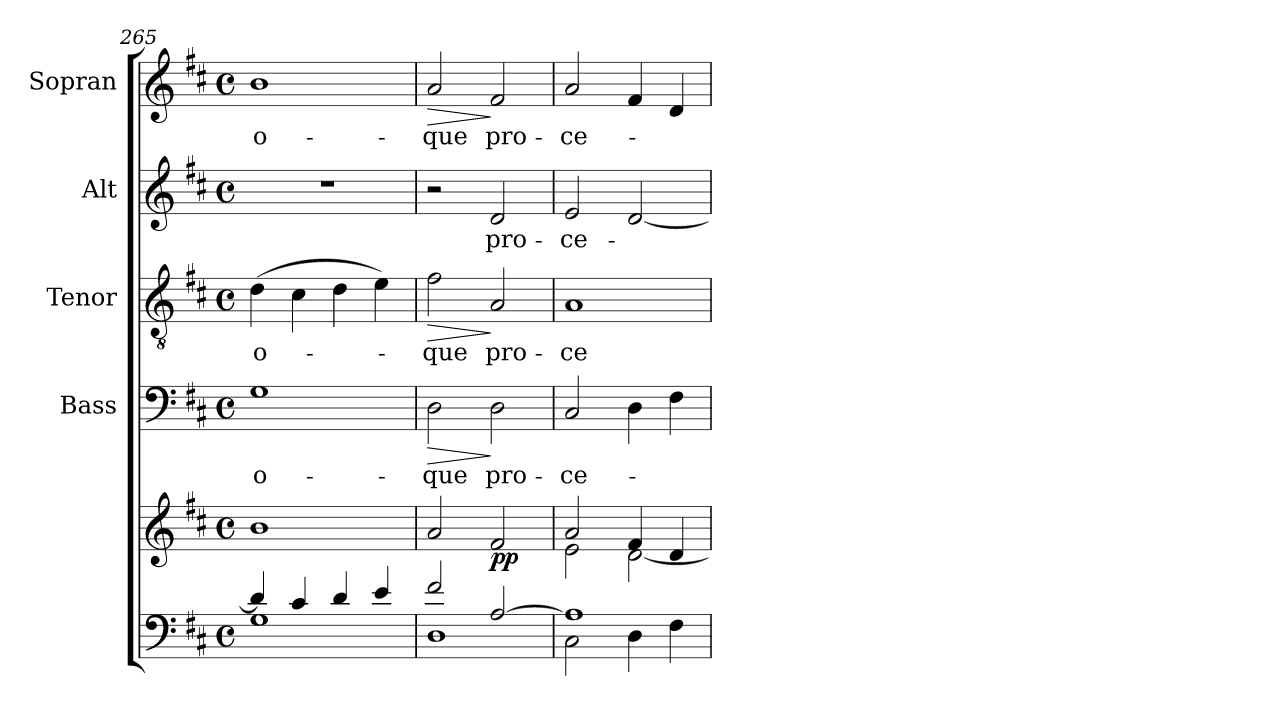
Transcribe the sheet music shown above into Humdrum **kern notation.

**kern	**kern	**dynam	**kern	**text	**dynam	**kern	**text	**dynam	**kern	**text	**kern	**text	**dynam
*part5	*part5	*part5	*part4	*part4	*part4	*part3	*part3	*part3	*part2	*part2	*part1	*part1	*part1
*staff6	*staff5	*staff5/6	*staff4	*staff4	*staff4	*staff3	*staff3	*staff3	*staff2	*staff2	*staff1	*staff1	*staff1
*	*	*	*I"Bass	*	*	*I"Tenor	*	*	*I"Alt	*	*I"Sopran	*	*
*	*	*	*I'B.	*	*	*I'T.	*	*	*I'A.	*	*I'S.	*	*
*clefF4	*clefG2	*	*clefF4	*	*	*clefGv2	*	*	*clefG2	*	*clefG2	*	*
*k[f#c#]	*k[f#c#]	*	*k[f#c#]	*	*	*k[f#c#]	*	*	*k[f#c#]	*	*k[f#c#]	*	*
*D:	*D:	*	*D:	*	*	*D:	*	*	*D:	*	*D:	*	*
*M4/4	*M4/4	*	*M4/4	*	*	*M4/4	*	*	*M4/4	*	*M4/4	*	*
*met(c)	*met(c)	*	*met(c)	*	*	*met(c)	*	*	*met(c)	*	*met(c)	*	*
=265	=265	=265	=265	=265	=265	=265	=265	=265	=265	=265	=265	=265	=265
*^	*	*	*	*	*	*	*	*	*	*	*	*	*
!	!	!	!	!	!LO:LY:b	!	!	!LO:LY:b	!	!	!	!	!LO:LY:b	!
4d/]	1G	1b	.	1G	-o-	.	(>4d\	-o-	.	1r	.	1b	-o-	.
4c#/	.	.	.	.	.	.	4c#\	.	.	.	.	.	.	.
4d/	.	.	.	.	.	.	4d\	.	.	.	.	.	.	.
4e/	.	.	.	.	.	.	4e\)	.	.	.	.	.	.	.
=266	=266	=266	=266	=266	=266	=266	=266	=266	=266	=266	=266	=266	=266	=266
!	!	!	!	!	!LO:LY:b	!LO:HP:b	!	!LO:LY:b	!LO:HP:b	!	!	!	!LO:LY:b	!LO:HP:b
2f#/	1D	2a/	.	2D\	-que	>	2f#\	-que	>	2r	.	2a/	-que	>
!	!	!	!LO:DY:b	!	!LO:LY:b	!	!	!LO:LY:b	!	!	!LO:LY:b	!	!LO:LY:b	!
[>2A/	.	2f#/	pp	2D\	pro-	]	2A/	pro-	]	2d/	pro-	2f#/	pro-	]
=267	=267	=267	=267	=267	=267	=267	=267	=267	=267	=267	=267	=267	=267	=267
*	*	*^	*	*	*	*	*	*	*	*	*	*	*	*
!	!	!	!	!	!	!LO:LY:b	!	!	!LO:LY:b	!	!	!LO:LY:b	!	!LO:LY:b	!
1A]	2C#\	2a/	2e\	.	2C#/	-ce-	.	1A	-ce-	.	2e/	-ce-	2a/	-ce-	.
.	4D\	4f#/	[<2d\	.	4D\	.	.	.	.	.	[2d/	.	4f#/	.	.
.	4F#\	4d/	.	.	4F#\	.	.	.	.	.	.	.	4d/	.	.
*v	*v	*	*	*	*	*	*	*	*	*	*	*	*	*	*
*	*v	*v	*	*	*	*	*	*	*	*	*	*	*	*
=	=	=	=	=	=	=	=	=	=	=	=	=	=
*-	*-	*-	*-	*-	*-	*-	*-	*-	*-	*-	*-	*-	*-
